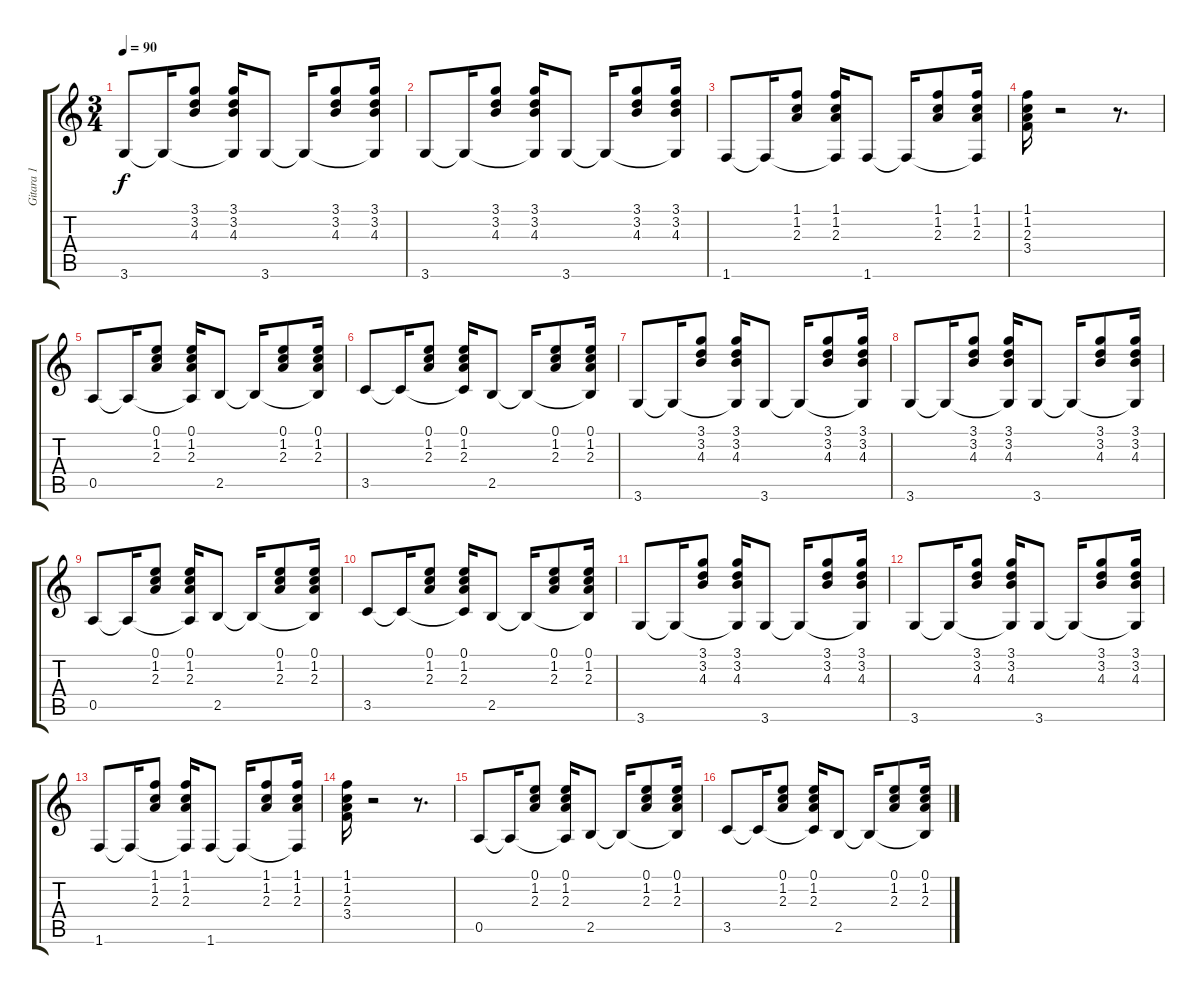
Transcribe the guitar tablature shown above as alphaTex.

\track ("Gitara 1" "Gitara 1") {instrument acousticguitarsteel}
\staff {score tabs}
\tuning (E4 B3 G3 D3 A2 E2) {hide}
\ts (3 4)
\tempo 90
\clef g2
\ks c
3.6.8{dy f} 3.6{t}.16 (3.1 3.2 4.3).8 (3.1 3.2 4.3 3.6{t}).16 3.6.8 3.6{t}.16 (3.1 3.2 4.3).8 (3.1 3.2 4.3 3.6{t}).16 |
3.6.8 3.6{t}.16 (3.1 3.2 4.3).8 (3.1 3.2 4.3 3.6{t}).16 3.6.8 3.6{t}.16 (3.1 3.2 4.3).8 (3.1 3.2 4.3 3.6{t}).16 |
1.6.8 1.6{t}.16 (1.1 1.2 2.3).8 (1.1 1.2 2.3 1.6{t}).16 1.6.8 1.6{t}.16 (1.1 1.2 2.3).8 (1.1 1.2 2.3 1.6{t}).16 |
(1.1 1.2 2.3 3.4).16 r.2 r.8{d} |
0.5.8 0.5{t}.16 (0.1 1.2 2.3).8 (0.1 1.2 2.3 0.5{t}).16 2.5.8 2.5{t}.16 (0.1 1.2 2.3).8 (0.1 1.2 2.3 2.5{t}).16 |
3.5.8 3.5{t}.16 (0.1 1.2 2.3).8 (0.1 1.2 2.3 3.5{t}).16 2.5.8 2.5{t}.16 (0.1 1.2 2.3).8 (0.1 1.2 2.3 2.5{t}).16 |
3.6.8 3.6{t}.16 (3.1 3.2 4.3).8 (3.1 3.2 4.3 3.6{t}).16 3.6.8 3.6{t}.16 (3.1 3.2 4.3).8 (3.1 3.2 4.3 3.6{t}).16 |
3.6.8 3.6{t}.16 (3.1 3.2 4.3).8 (3.1 3.2 4.3 3.6{t}).16 3.6.8 3.6{t}.16 (3.1 3.2 4.3).8 (3.1 3.2 4.3 3.6{t}).16 |
0.5.8 0.5{t}.16 (0.1 1.2 2.3).8 (0.1 1.2 2.3 0.5{t}).16 2.5.8 2.5{t}.16 (0.1 1.2 2.3).8 (0.1 1.2 2.3 2.5{t}).16 |
3.5.8 3.5{t}.16 (0.1 1.2 2.3).8 (0.1 1.2 2.3 3.5{t}).16 2.5.8 2.5{t}.16 (0.1 1.2 2.3).8 (0.1 1.2 2.3 2.5{t}).16 |
3.6.8 3.6{t}.16 (3.1 3.2 4.3).8 (3.1 3.2 4.3 3.6{t}).16 3.6.8 3.6{t}.16 (3.1 3.2 4.3).8 (3.1 3.2 4.3 3.6{t}).16 |
3.6.8 3.6{t}.16 (3.1 3.2 4.3).8 (3.1 3.2 4.3 3.6{t}).16 3.6.8 3.6{t}.16 (3.1 3.2 4.3).8 (3.1 3.2 4.3 3.6{t}).16 |
1.6.8 1.6{t}.16 (1.1 1.2 2.3).8 (1.1 1.2 2.3 1.6{t}).16 1.6.8 1.6{t}.16 (1.1 1.2 2.3).8 (1.1 1.2 2.3 1.6{t}).16 |
(1.1 1.2 2.3 3.4).16 r.2 r.8{d} |
0.5.8 0.5{t}.16 (0.1 1.2 2.3).8 (0.1 1.2 2.3 0.5{t}).16 2.5.8 2.5{t}.16 (0.1 1.2 2.3).8 (0.1 1.2 2.3 2.5{t}).16 |
3.5.8 3.5{t}.16 (0.1 1.2 2.3).8 (0.1 1.2 2.3 3.5{t}).16 2.5.8 2.5{t}.16 (0.1 1.2 2.3).8 (0.1 1.2 2.3 2.5{t}).16
